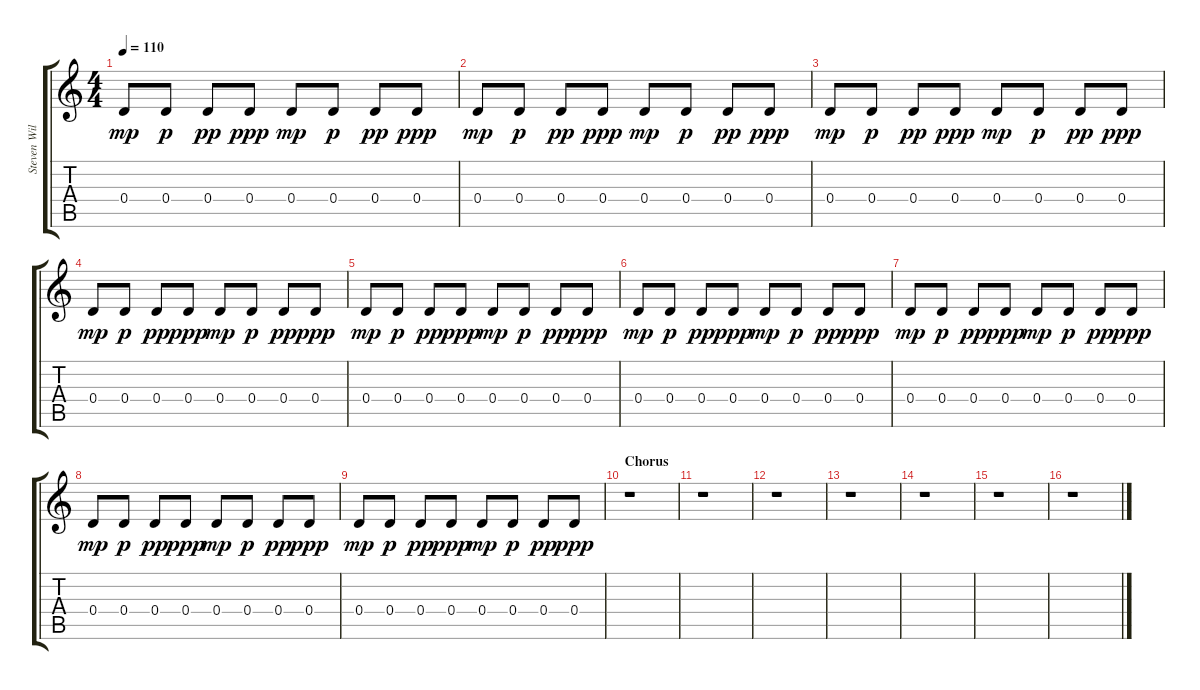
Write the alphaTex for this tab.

\track ("Steven Wilson - Guitar 1" "Steven Wil") {instrument electricguitarjazz}
\staff {score tabs}
\tuning (E4 B3 G3 D3 A2 D2) {hide}
\ts (4 4)
\tempo 110
\clef g2
\ks c
0.4.8{dy mp} 0.4.8{dy p} 0.4.8{dy pp} 0.4.8{dy ppp} 0.4.8{dy mp} 0.4.8{dy p} 0.4.8{dy pp} 0.4.8{dy ppp} |
0.4.8{dy mp} 0.4.8{dy p} 0.4.8{dy pp} 0.4.8{dy ppp} 0.4.8{dy mp} 0.4.8{dy p} 0.4.8{dy pp} 0.4.8{dy ppp} |
0.4.8{dy mp} 0.4.8{dy p} 0.4.8{dy pp} 0.4.8{dy ppp} 0.4.8{dy mp} 0.4.8{dy p} 0.4.8{dy pp} 0.4.8{dy ppp} |
0.4.8{dy mp} 0.4.8{dy p} 0.4.8{dy pp} 0.4.8{dy ppp} 0.4.8{dy mp} 0.4.8{dy p} 0.4.8{dy pp} 0.4.8{dy ppp} |
0.4.8{dy mp} 0.4.8{dy p} 0.4.8{dy pp} 0.4.8{dy ppp} 0.4.8{dy mp} 0.4.8{dy p} 0.4.8{dy pp} 0.4.8{dy ppp} |
0.4.8{dy mp} 0.4.8{dy p} 0.4.8{dy pp} 0.4.8{dy ppp} 0.4.8{dy mp} 0.4.8{dy p} 0.4.8{dy pp} 0.4.8{dy ppp} |
0.4.8{dy mp} 0.4.8{dy p} 0.4.8{dy pp} 0.4.8{dy ppp} 0.4.8{dy mp} 0.4.8{dy p} 0.4.8{dy pp} 0.4.8{dy ppp} |
0.4.8{dy mp} 0.4.8{dy p} 0.4.8{dy pp} 0.4.8{dy ppp} 0.4.8{dy mp} 0.4.8{dy p} 0.4.8{dy pp} 0.4.8{dy ppp} |
0.4.8{dy mp} 0.4.8{dy p} 0.4.8{dy pp} 0.4.8{dy ppp} 0.4.8{dy mp} 0.4.8{dy p} 0.4.8{dy pp} 0.4.8{dy ppp} |
\section ("" "Chorus")
r.1 |
r.1 |
r.1 |
r.1 |
r.1 |
r.1 |
r.1
